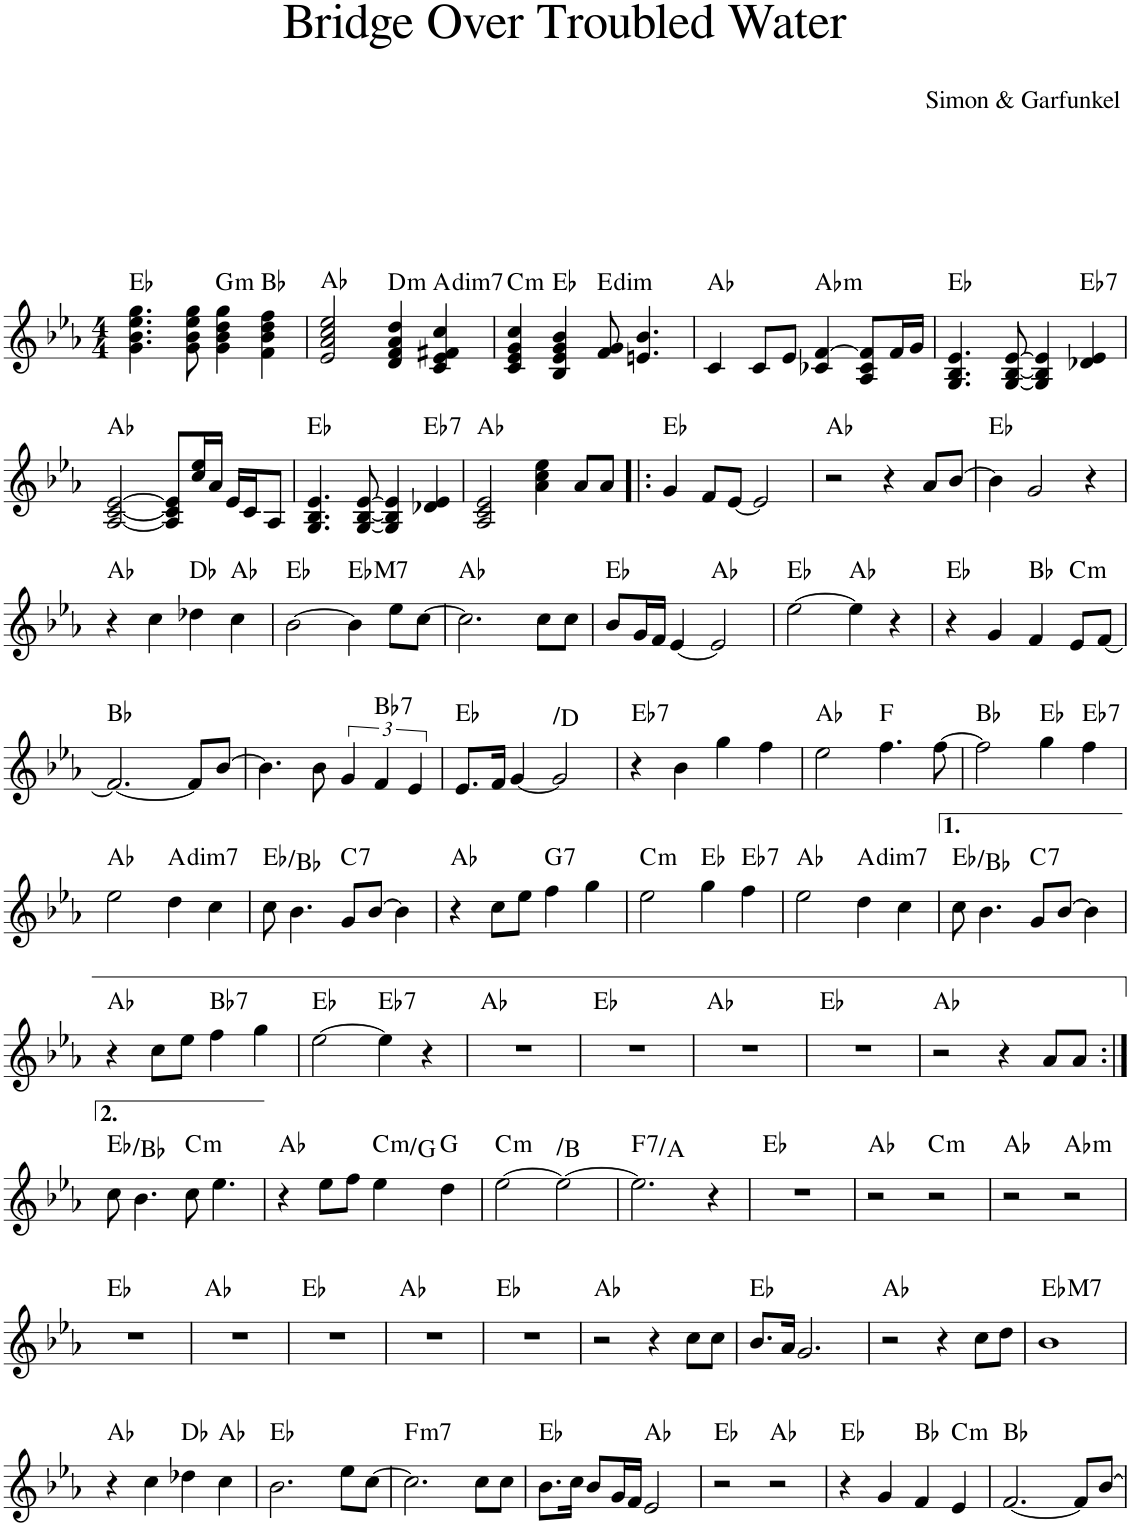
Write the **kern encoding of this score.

**kern	**harte
*part1	*part1
*staff1	*
*I"Piano	*
*I'Pno.	*
*clefG2	*
*k[b-e-a-]	*
*M4/4	*
=1	=1
4.g\ 4.b-\ 4.ee-\ 4.gg\	Eb:maj
8g\ 8b-\ 8ee-\ 8gg\	.
!	!LO:H:kt=m
4g\ 4b-\ 4dd\ 4gg\	G:min
4f\ 4b-\ 4dd\ 4ff\	Bb:maj
=2	=2
2e-/ 2a-/ 2cc/ 2ee-/	Ab:maj
!	!LO:H:kt=m
4d/ 4f/ 4a-/ 4dd/	D:min
!	!LO:H:kt=dim7
4c/ 4e-/ 4f#X/ 4cc/	A:dim7
=3	=3
!	!LO:H:kt=m
4c/ 4e-/ 4g/ 4cc/	C:min
4B-/ 4e-/ 4g/ 4b-/	Eb:maj
!	!LO:H:kt=dim
8f/ 8g/	E:dim
4.en/ 4.b-/	.
=4	=4
4c/	Ab:maj
8c/L	.
8e-/J	.
!	!LO:H:kt=m
4c-X/ [4f/	Ab:min
8A-/ 8c-/ 8f/]L	.
16f/L	.
16g/JJ	.
=5	=5
4.G/ 4.B-/ 4.e-/	Eb:maj
[8G/ [8B-/ [8e-/	.
4G/] 4B-/] 4e-/]	.
!	!LO:H:kt=7
4d-X/ 4e-/	Eb:7
!!LO:LB:g=z
=6	=6
[2A-/ [2c/ [2e-/	Ab:maj
8A-/] 8c/] 8e-/]L	.
16cc/ 16ee-/L	.
16a-/JJ	.
16e-/LL	.
16c/J	.
8A-/J	.
=7	=7
4.G/ 4.B-/ 4.e-/	Eb:maj
[8G/ [8B-/ [8e-/	.
4G/] 4B-/] 4e-/]	.
!	!LO:H:kt=7
4d-X/ 4e-/	Eb:7
=8	=8
2A-/ 2c/ 2e-/	Ab:maj
4a-\ 4cc\ 4ee-\	.
8a-/L	.
8a-/J	.
=9!|:	=9!|:
4g/	Eb:maj
8f/L	.
[8e-/J	.
2e-/]	.
=10	=10
2r	Ab:maj
4r	.
8a-/L	.
[8b-/J	.
=11	=11
4b-\]	Eb:maj
2g/	.
4r	.
!!LO:LB:g=z
=12	=12
4r	Ab:maj
4cc\	.
4dd-X\	Db:maj
4cc\	Ab:maj
=13	=13
[2b-\	Eb:maj
!	!LO:H:kt=M7
4b-\]	Eb:maj7
8ee-\L	.
[8cc\J	.
=14	=14
2.cc\]	Ab:maj
8cc\L	.
8cc\J	.
=15	=15
8b-/L	Eb:maj
16g/L	.
16f/JJ	.
[4e-/	.
2e-/]	Ab:maj
=16	=16
[2ee-\	Eb:maj
4ee-\]	Ab:maj
4r	.
=17	=17
4r	Eb:maj
4g/	.
4f/	Bb:maj
!	!LO:H:kt=m
8e-/L	C:min
[8f/J	.
!!LO:LB:g=z
=18	=18
2.f/_	Bb:maj
8f/L]	.
[8b-/J	.
=19	=19
4.b-\]	.
8b-\	.
6g/	.
!	!LO:H:kt=7
6f/	Bb:7
6e-/	.
=20	=20
8.e-/L	Eb:maj
16f/Jk	.
[4g/	.
!	!LO:H:kt=N.C.
2g/]	N
=21	=21
!	!LO:H:kt=7
4r	Eb:7
4b-\	.
4gg\	.
4ff\	.
=22	=22
2ee-\	Ab:maj
4.ff\	F:maj
[8ff\	.
=23	=23
2ff\]	Bb:maj
4gg\	Eb:maj
!	!LO:H:kt=7
4ff\	Eb:7
!!LO:LB:g=z
=24	=24
2ee-\	Ab:maj
!	!LO:H:kt=dim7
4dd\	A:dim7
4cc\	.
=25	=25
8cc\	Eb:maj/5
4.b-\	.
!	!LO:H:kt=7
8g/L	C:7
[8b-/J	.
4b-\]	.
=26	=26
4r	Ab:maj
8cc\L	.
8ee-\J	.
!	!LO:H:kt=7
4ff\	G:7
4gg\	.
=27	=27
!	!LO:H:kt=m
2ee-\	C:min
4gg\	Eb:maj
!	!LO:H:kt=7
4ff\	Eb:7
=28	=28
2ee-\	Ab:maj
!	!LO:H:kt=dim7
4dd\	A:dim7
4cc\	.
=29	=29
8cc\	Eb:maj/5
4.b-\	.
!	!LO:H:kt=7
8g/L	C:7
[8b-/J	.
4b-\]	.
!!LO:LB:g=z
=30	=30
4r	Ab:maj
8cc\L	.
8ee-\J	.
!	!LO:H:kt=7
4ff\	Bb:7
4gg\	.
=31	=31
[2ee-\	Eb:maj
!	!LO:H:kt=7
4ee-\]	Eb:7
4r	.
=32	=32
1r	Ab:maj
=33	=33
1r	Eb:maj
=34	=34
1r	Ab:maj
=35	=35
1r	Eb:maj
=36	=36
2r	Ab:maj
4r	.
8a-/L	.
8a-/J	.
!!LO:LB:g=z
=37:|!	=37:|!
8cc\	Eb:maj/5
4.b-\	.
!	!LO:H:kt=m
8cc\	C:min
4.ee-\	.
=38	=38
4r	Ab:maj
8ee-\L	.
8ff\J	.
!	!LO:H:kt=m
4ee-\	C:min/5
4dd\	G:maj
=39	=39
!	!LO:H:kt=m
[2ee-\	C:min
!	!LO:H:kt=N.C.
2ee-\_	N
=40	=40
!	!LO:H:kt=7
2.ee-\]	F:7/3
4r	.
=41	=41
1r	Eb:maj
=42	=42
2r	Ab:maj
!	!LO:H:kt=m
2r	C:min
=43	=43
2r	Ab:maj
!	!LO:H:kt=m
2r	Ab:min
!!LO:LB:g=z
=44	=44
1r	Eb:maj
=45	=45
1r	Ab:maj
=46	=46
1r	Eb:maj
=47	=47
1r	Ab:maj
=48	=48
1r	Eb:maj
=49	=49
2r	Ab:maj
4r	.
8cc\L	.
8cc\J	.
=50	=50
8.b-/L	Eb:maj
16a-/Jk	.
2.g/	.
=51	=51
2r	Ab:maj
4r	.
8cc\L	.
8dd\J	.
=52	=52
!	!LO:H:kt=M7
1b-	Eb:maj7
!!LO:LB:g=z
=53	=53
4r	Ab:maj
4cc\	.
4dd-X\	Db:maj
4cc\	Ab:maj
=54	=54
2.b-\	Eb:maj
8ee-\L	.
[8cc\J	.
=55	=55
!	!LO:H:kt=m7
2.cc\]	F:min7
8cc\L	.
8cc\J	.
=56	=56
8.b-\L	Eb:maj
16cc\Jk	.
8b-/L	.
16g/L	.
16f/JJ	.
2e-/	Ab:maj
=57	=57
2r	Eb:maj
2r	Ab:maj
=58	=58
4r	Eb:maj
4g/	.
4f/	Bb:maj
!	!LO:H:kt=m
4e-/	C:min
=59	=59
[2.f/	Bb:maj
8f/L]	.
[8b-/J	.
=	=
*-	*-
